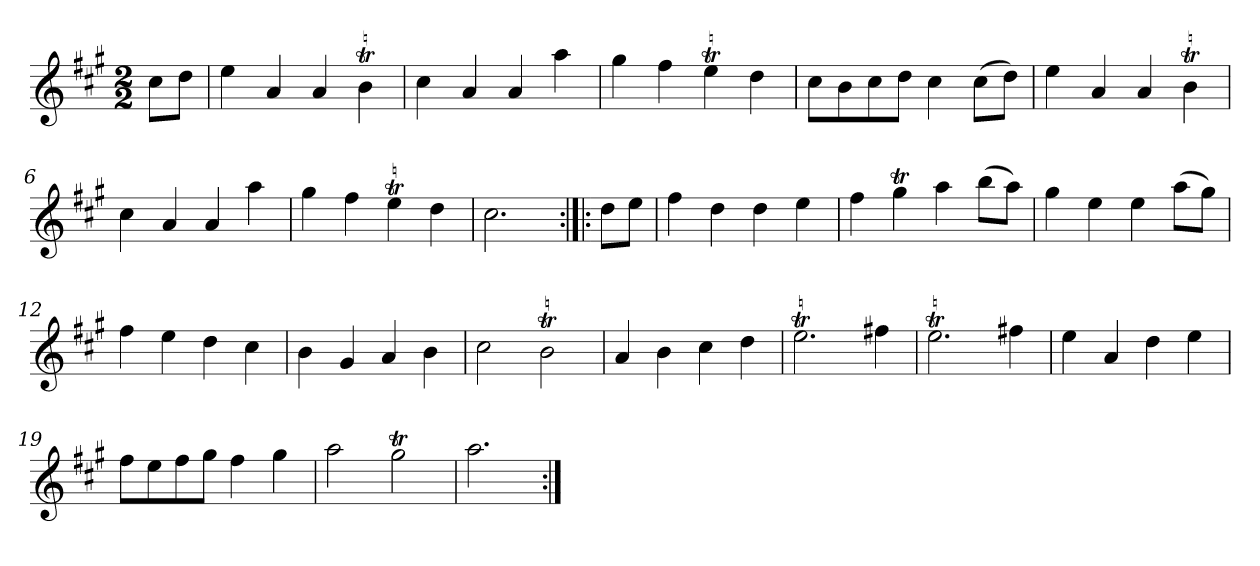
**kern
*part1
*staff1
*clefG2
*k[f#c#g#]
*A:
*M2/2
*MM152
=
8cc#\L
8dd\J
=1
4ee
4a
4a
4bt
=2
4cc#
4a
4a
4aa
=3
4gg#
4ff#
4eet
4dd
=4
8cc#\L
8b\
8cc#\
8dd\J
4cc#
(8cc#\L
8dd\J)
=5
4ee
4a
4a
4bt
=6
4cc#
4a
4a
4aa
=7
4gg#
4ff#
4eet
4dd
=8
2.cc#
=:|!|:
8dd\L
8ee\J
=9
4ff#
4dd
4dd
4ee
=10
4ff#
4gg#t
4aa
(8bb\L
8aa\J)
=11
4gg#
4ee
4ee
(8aa\L
8gg#\J)
=12
4ff#
4ee
4dd
4cc#
=13
4b
4g#
4a
4b
=14
2cc#
2bt
=15
4a
4b
4cc#
4dd
=16
2.eet
4ff#X
=17
2.eet
4ff#X
=18
4ee
4a
4dd
4ee
=19
8ff#\L
8ee\
8ff#\
8gg#\J
4ff#
4gg#
=20
2aa
2gg#t
=21
2.aa
=:|!
*-
